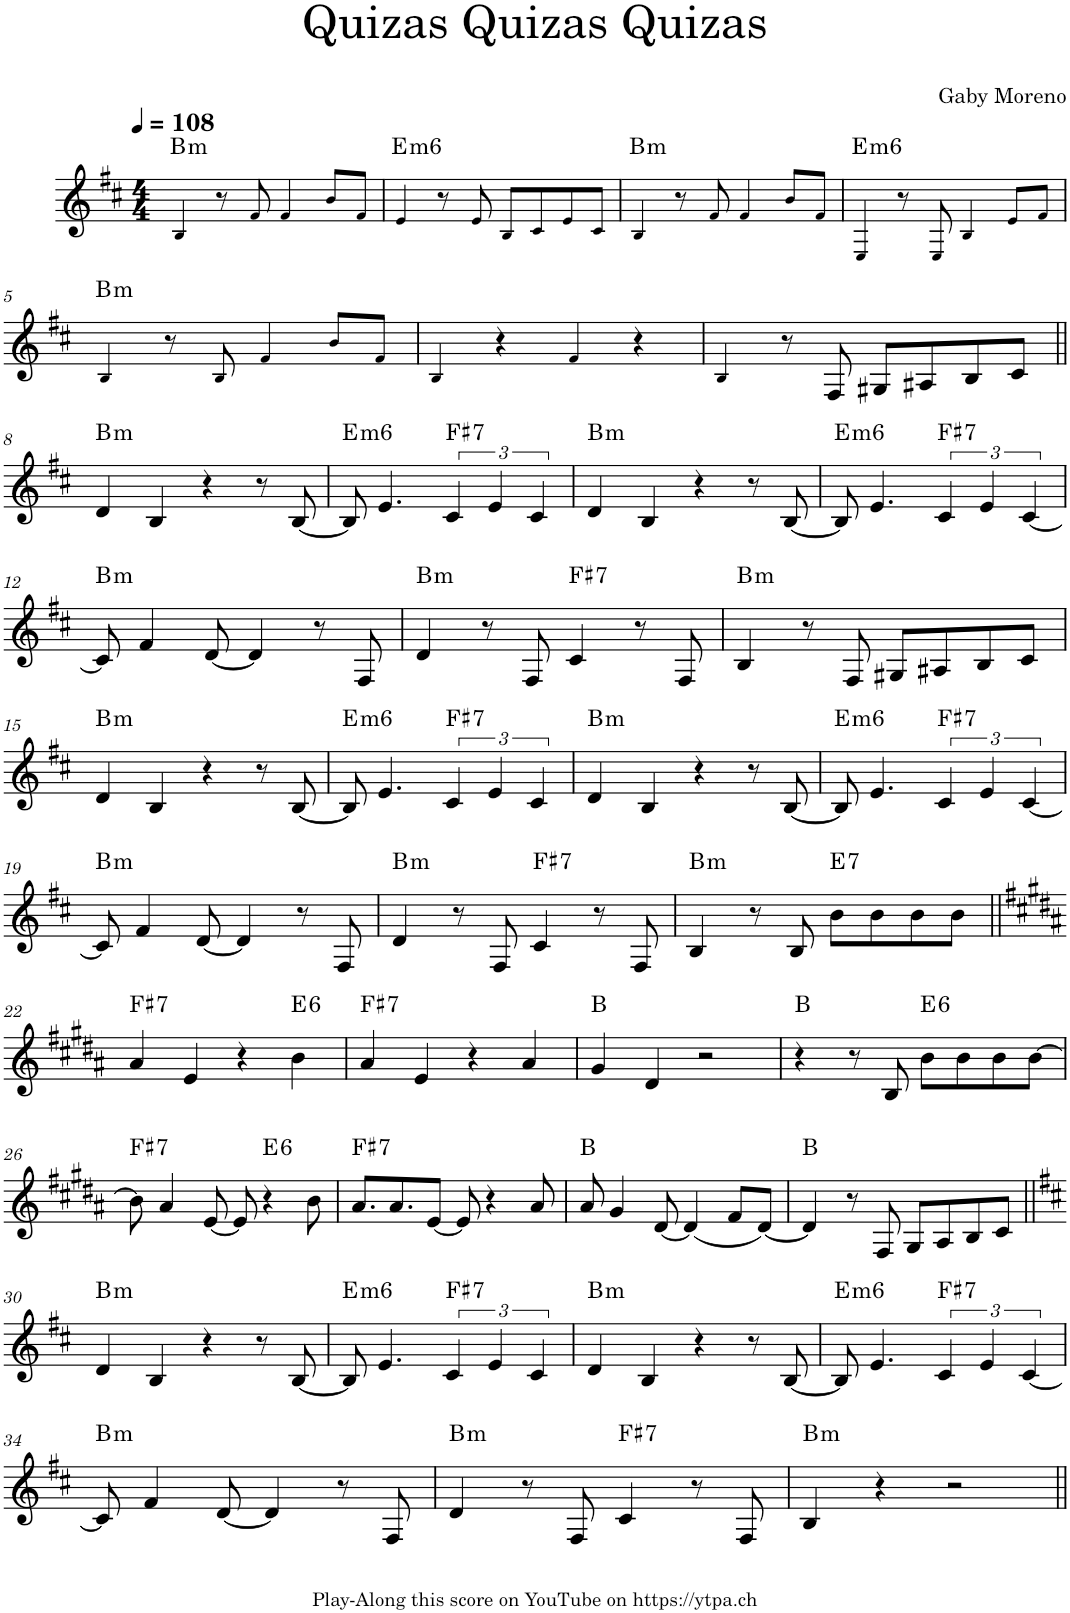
**kern	**harte
*part1	*part1
*staff1	*
*I"Piano	*
*I'Pno.	*
*clefG2	*
*k[f#c#]	*
*M4/4	*
*MM108	*
=1	=1
!	!LO:H:kt=m
4B!/	B:min
8r	.
8f#!/	.
4f#!/	.
8b!/L	.
8f#!/J	.
=2	=2
!	!LO:H:kt=m6
4e!/	E:min6
8r	.
8e!/	.
8B!/L	.
8c#!/	.
8e!/	.
8c#!/J	.
=3	=3
!	!LO:H:kt=m
4B!/	B:min
8r	.
8f#!/	.
4f#!/	.
8b!/L	.
8f#!/J	.
=4	=4
!	!LO:H:kt=m6
4E!/	E:min6
8r	.
8E!/	.
4B!/	.
8e!/L	.
8f#!/J	.
!!LO:LB:g=z
=5	=5
!	!LO:H:kt=m
4B!/	B:min
8r	.
8B!/	.
4f#!/	.
8b!/L	.
8f#!/J	.
=6	=6
4B!/	.
4r	.
4f#!/	.
4r	.
=7	=7
4B!/	.
8r	.
8F#/	.
8G#X/L	.
8A#X/	.
8B/	.
8c#/J	.
!!LO:LB:g=z
=8||	=8||
!	!LO:H:kt=m
4d/	B:min
4B/	.
4r	.
8r	.
[8B/	.
=9	=9
!	!LO:H:kt=m6
8B/]	E:min6
4.e/	.
!	!LO:H:kt=7
6c#/	F#:7
6e/	.
6c#/	.
=10	=10
!	!LO:H:kt=m
4d/	B:min
4B/	.
4r	.
8r	.
[8B/	.
=11	=11
!	!LO:H:kt=m6
8B/]	E:min6
4.e/	.
!	!LO:H:kt=7
6c#/	F#:7
6e/	.
[6c#/	.
!!LO:LB:g=z
=12	=12
!	!LO:H:kt=m
8c#/]	B:min
4f#/	.
[8d/	.
4d/]	.
8r	.
8F#/	.
=13	=13
!	!LO:H:kt=m
4d/	B:min
8r	.
8F#/	.
!	!LO:H:kt=7
4c#/	F#:7
8r	.
8F#/	.
=14	=14
!	!LO:H:kt=m
4B/	B:min
8r	.
8F#/	.
8G#X/L	.
8A#X/	.
8B/	.
8c#/J	.
!!LO:LB:g=z
=15	=15
!	!LO:H:kt=m
4d/	B:min
4B/	.
4r	.
8r	.
[8B/	.
=16	=16
!	!LO:H:kt=m6
8B/]	E:min6
4.e/	.
!	!LO:H:kt=7
6c#/	F#:7
6e/	.
6c#/	.
=17	=17
!	!LO:H:kt=m
4d/	B:min
4B/	.
4r	.
8r	.
[8B/	.
=18	=18
!	!LO:H:kt=m6
8B/]	E:min6
4.e/	.
!	!LO:H:kt=7
6c#/	F#:7
6e/	.
[6c#/	.
!!LO:LB:g=z
=19	=19
!	!LO:H:kt=m
8c#/]	B:min
4f#/	.
[8d/	.
4d/]	.
8r	.
8F#/	.
=20	=20
!	!LO:H:kt=m
4d/	B:min
8r	.
8F#/	.
!	!LO:H:kt=7
4c#/	F#:7
8r	.
8F#/	.
=21	=21
!	!LO:H:kt=m
4B/	B:min
8r	.
8B/	.
!	!LO:H:kt=7
8b\L	E:7
8b\	.
8b\	.
8b\J	.
!!LO:LB:g=z
=22||	=22||
*k[f#c#g#d#a#]	*
!	!LO:H:kt=7
4a#/	F#:7
4e/	.
4r	.
!	!LO:H:kt=6
4b\	E:maj6
=23	=23
!	!LO:H:kt=7
4a#/	F#:7
4e/	.
4r	.
4a#/	.
=24	=24
4g#/	B:maj
4d#/	.
2r	.
=25	=25
4r	B:maj
8r	.
8B/	.
!	!LO:H:kt=6
8b\L	E:maj6
8b\	.
8b\	.
[8b\J	.
!!LO:LB:g=z
=26	=26
!	!LO:H:kt=7
8b\]	F#:7
4a#/	.
[8e/	.
8e/]	.
!	!LO:H:kt=6
4r	E:maj6
8b\	.
=27	=27
!	!LO:H:kt=7
8.a#/L	F#:7
8.a#/	.
[8e/J	.
8e/]	.
4r	.
8a#/	.
=28	=28
8a#/	B:maj
4g#/	.
[8d#/	.
(4d#/]	.
8f#/L	.
[8d#/J)	.
=29	=29
4d#/]	B:maj
8r	.
8F#/	.
8G#/L	.
8A#/	.
8B/	.
8c#/J	.
!!LO:LB:g=z
=30||	=30||
*k[f#c#]	*
!	!LO:H:kt=m
4d/	B:min
4B/	.
4r	.
8r	.
[8B/	.
=31	=31
!	!LO:H:kt=m6
8B/]	E:min6
4.e/	.
!	!LO:H:kt=7
6c#/	F#:7
6e/	.
6c#/	.
=32	=32
!	!LO:H:kt=m
4d/	B:min
4B/	.
4r	.
8r	.
[8B/	.
=33	=33
!	!LO:H:kt=m6
8B/]	E:min6
4.e/	.
!	!LO:H:kt=7
6c#/	F#:7
6e/	.
[6c#/	.
!!LO:LB:g=z
=34	=34
!	!LO:H:kt=m
8c#/]	B:min
4f#/	.
[8d/	.
4d/]	.
8r	.
8F#/	.
=35	=35
!	!LO:H:kt=m
4d/	B:min
8r	.
8F#/	.
!	!LO:H:kt=7
4c#/	F#:7
8r	.
8F#/	.
=36	=36
!	!LO:H:kt=m
4B/	B:min
4r	.
2r	.
=||	=||
*-	*-
